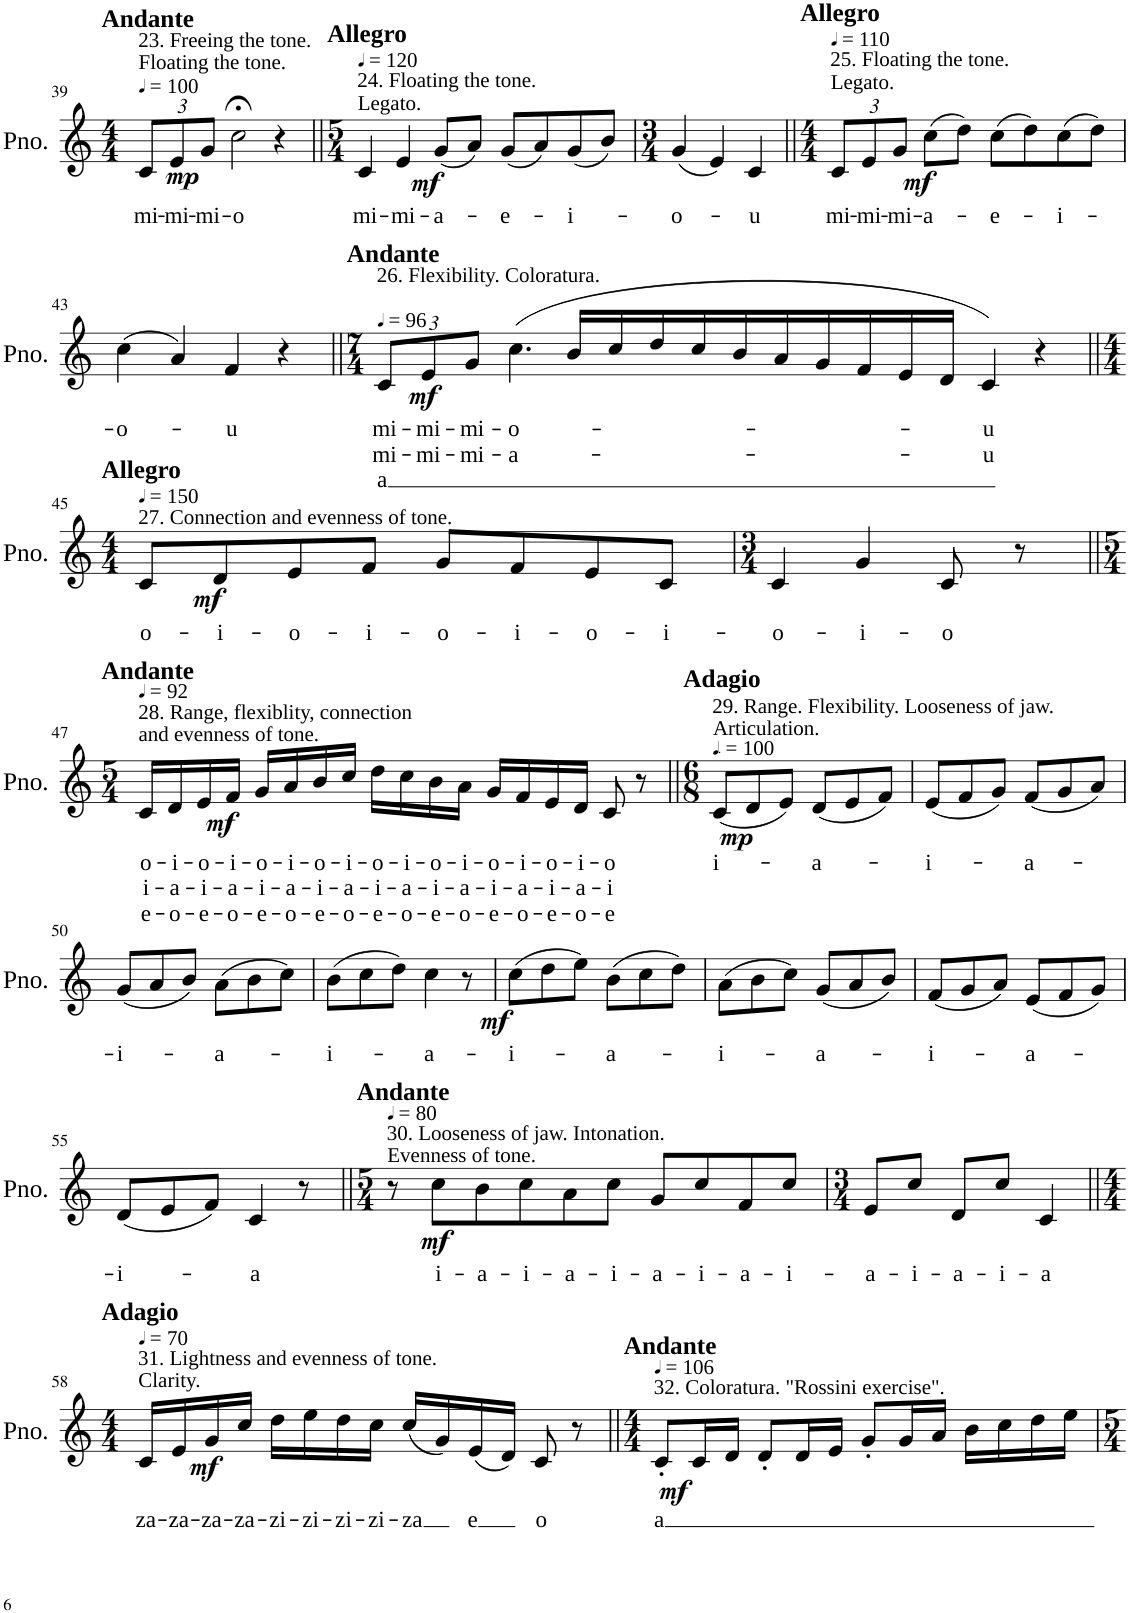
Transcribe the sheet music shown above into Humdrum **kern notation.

**kern	**text	**text	**text	**dynam
*part1	*part1	*part1	*part1	*part1
*staff1	*staff1	*staff1	*staff1	*staff1
*I"Piano	*	*	*	*
*I'Pno.	*	*	*	*
!!LO:PB:g=z
*clefG2	*	*	*	*
*k[]	*	*	*	*
*M4/4	*	*	*	*
*Xbrackettup	*	*	*	*
*MM100	*	*	*	*
=39	=39	=39	=39	=39
!LO:TX:a:B:t=Andante	!	!	!	!
!LO:TX:a:t=23. Freeing the tone.	!	!	!	!
!LO:TX:a:t=Floating the tone.	!	!	!	!
!	!LO:LY:b	!	!	!LO:DY:b
12c/L	mi-	.	.	mp
!	!LO:LY:b	!	!	!
12e/	-mi-	.	.	.
!	!LO:LY:b	!	!	!
12g/J	-mi-	.	.	.
!	!LO:LY:b	!	!	!
2cc;<\	-o	.	.	.
4r	.	.	.	.
=40||	=40||	=40||	=40||	=40||
*M5/4	*	*	*	*
*MM120	*	*	*	*
!LO:TX:a:t=24. Floating the tone.	!	!	!	!
!LO:TX:a:t=Legato.	!	!	!	!
!LO:TX:a:B:t=Allegro	!	!	!	!
!	!LO:LY:b	!	!	!LO:DY:b
4c/	mi-	.	.	mf
!	!LO:LY:b	!	!	!
4e/	-mi-	.	.	.
!	!LO:LY:b	!	!	!
(8g/L	-a-	.	.	.
8a/J)	.	.	.	.
!	!LO:LY:b	!	!	!
(8g/L	-e-	.	.	.
8a/)	.	.	.	.
!	!LO:LY:b	!	!	!
(8g/	-i-	.	.	.
8b/J)	.	.	.	.
=41	=41	=41	=41	=41
*M3/4	*	*	*	*
!	!LO:LY:b	!	!	!
(4g/	-o-	.	.	.
4e/)	.	.	.	.
!	!LO:LY:b	!	!	!
4c/	-u	.	.	.
=42||	=42||	=42||	=42||	=42||
*M4/4	*	*	*	*
*MM110	*	*	*	*
!LO:TX:a:t=25. Floating the tone.	!	!	!	!
!LO:TX:a:t=Legato.	!	!	!	!
!LO:TX:a:B:t=Allegro	!	!	!	!
!	!LO:LY:b	!	!	!LO:DY:b
12c/L	mi-	.	.	mf
!	!LO:LY:b	!	!	!
12e/	-mi-	.	.	.
!	!LO:LY:b	!	!	!
12g/J	-mi-	.	.	.
!	!LO:LY:b	!	!	!
(8cc\L	-a-	.	.	.
8dd\J)	.	.	.	.
!	!LO:LY:b	!	!	!
(8cc\L	-e-	.	.	.
8dd\)	.	.	.	.
!	!LO:LY:b	!	!	!
(8cc\	-i-	.	.	.
8dd\J)	.	.	.	.
!!LO:LB:g=z
=43	=43	=43	=43	=43
!	!LO:LY:b	!	!	!
(4cc\	-o-	.	.	.
4a/)	.	.	.	.
!	!LO:LY:b	!	!	!
4f/	-u	.	.	.
4r	.	.	.	.
=44||	=44||	=44||	=44||	=44||
*M7/4	*	*	*	*
*MM96	*	*	*	*
!LO:TX:a:B:t=Andante	!	!	!	!
!LO:TX:a:t=26. Flexibility. Coloratura.	!	!	!	!
!	!LO:LY:b	!LO:LY:b	!LO:LY:b	!LO:DY:b
12c/L	mi-	mi-	a	mf
!	!LO:LY:b	!LO:LY:b	!	!
12e/	-mi-	-mi-	.	.
!	!LO:LY:b	!LO:LY:b	!	!
12g/J	-mi-	-mi-	.	.
!	!LO:LY:b	!LO:LY:b	!	!
(4.cc\	-o-	-a-	.	.
16b/LL	.	.	.	.
16cc/	.	.	.	.
16dd/	.	.	.	.
16cc/	.	.	.	.
16b/	.	.	.	.
16a/	.	.	.	.
16g/	.	.	.	.
16f/	.	.	.	.
16e/	.	.	.	.
16d/JJ	.	.	.	.
!	!LO:LY:b	!LO:LY:b	!	!
4c/)	-u	-u	.	.
4r	.	.	.	.
!!LO:LB:g=z
=45||	=45||	=45||	=45||	=45||
*M4/4	*	*	*	*
*MM150	*	*	*	*
!LO:TX:a:t=27. Connection and evenness of tone.	!	!	!	!
!LO:TX:a:B:t=Allegro	!	!	!	!
!	!LO:LY:b	!	!	!LO:DY:b
8c/L	o-	.	.	mf
!	!LO:LY:b	!	!	!
8d/	-i-	.	.	.
!	!LO:LY:b	!	!	!
8e/	-o-	.	.	.
!	!LO:LY:b	!	!	!
8f/J	-i-	.	.	.
!	!LO:LY:b	!	!	!
8g/L	-o-	.	.	.
!	!LO:LY:b	!	!	!
8f/	-i-	.	.	.
!	!LO:LY:b	!	!	!
8e/	-o-	.	.	.
!	!LO:LY:b	!	!	!
8c/J	-i-	.	.	.
=46	=46	=46	=46	=46
*M3/4	*	*	*	*
!	!LO:LY:b	!	!	!
4c/	-o-	.	.	.
!	!LO:LY:b	!	!	!
4g/	-i-	.	.	.
!	!LO:LY:b	!	!	!
8c/	-o	.	.	.
8r	.	.	.	.
!!LO:LB:g=z
=47||	=47||	=47||	=47||	=47||
*M5/4	*	*	*	*
*MM92	*	*	*	*
!LO:TX:a:t=28. Range, flexiblity, connection	!	!	!	!
!LO:TX:a:t=and evenness of tone.	!	!	!	!
!LO:TX:a:B:t=Andante	!	!	!	!
!	!LO:LY:b	!LO:LY:b	!LO:LY:b	!LO:DY:b
16c/LL	o-	i-	e-	mf
!	!LO:LY:b	!LO:LY:b	!LO:LY:b	!
16d/	-i-	-a-	-o-	.
!	!LO:LY:b	!LO:LY:b	!LO:LY:b	!
16e/	-o-	-i-	-e-	.
!	!LO:LY:b	!LO:LY:b	!LO:LY:b	!
16f/JJ	-i-	-a-	-o-	.
!	!LO:LY:b	!LO:LY:b	!LO:LY:b	!
16g/LL	-o-	-i-	-e-	.
!	!LO:LY:b	!LO:LY:b	!LO:LY:b	!
16a/	-i-	-a-	-o-	.
!	!LO:LY:b	!LO:LY:b	!LO:LY:b	!
16b/	-o-	-i-	-e-	.
!	!LO:LY:b	!LO:LY:b	!LO:LY:b	!
16cc/JJ	-i-	-a-	-o-	.
!	!LO:LY:b	!LO:LY:b	!LO:LY:b	!
16dd\LL	-o-	-i-	-e-	.
!	!LO:LY:b	!LO:LY:b	!LO:LY:b	!
16cc\	-i-	-a-	-o-	.
!	!LO:LY:b	!LO:LY:b	!LO:LY:b	!
16b\	-o-	-i-	-e-	.
!	!LO:LY:b	!LO:LY:b	!LO:LY:b	!
16a\JJ	-i-	-a-	-o-	.
!	!LO:LY:b	!LO:LY:b	!LO:LY:b	!
16g/LL	-o-	-i-	-e-	.
!	!LO:LY:b	!LO:LY:b	!LO:LY:b	!
16f/	-i-	-a-	-o-	.
!	!LO:LY:b	!LO:LY:b	!LO:LY:b	!
16e/	-o-	-i-	-e-	.
!	!LO:LY:b	!LO:LY:b	!LO:LY:b	!
16d/JJ	-i-	-a-	-o-	.
!	!LO:LY:b	!LO:LY:b	!LO:LY:b	!
8c/	-o	-i	-e	.
8r	.	.	.	.
=48||	=48||	=48||	=48||	=48||
*M6/8	*	*	*	*
*MM150	*	*	*	*
!LO:TX:a:B:t=Adagio	!	!	!	!
!LO:TX:a:t=29. Range. Flexibility. Looseness of jaw.	!	!	!	!
!LO:TX:a:t=Articulation.	!	!	!	!
!	!LO:LY:b	!	!	!LO:DY:b
(8c/L	i-	.	.	mp
8d/	.	.	.	.
8e/J)	.	.	.	.
!	!LO:LY:b	!	!	!
(8d/L	-a-	.	.	.
8e/	.	.	.	.
8f/J)	.	.	.	.
=49	=49	=49	=49	=49
!	!LO:LY:b	!	!	!
(8e/L	-i-	.	.	.
8f/	.	.	.	.
8g/J)	.	.	.	.
!	!LO:LY:b	!	!	!
(8f/L	-a-	.	.	.
8g/	.	.	.	.
8a/J)	.	.	.	.
!!LO:LB:g=z
=50	=50	=50	=50	=50
!	!LO:LY:b	!	!	!
(8g/L	-i-	.	.	.
8a/	.	.	.	.
8b/J)	.	.	.	.
!	!LO:LY:b	!	!	!
(8a\L	-a-	.	.	.
8b\	.	.	.	.
8cc\J)	.	.	.	.
=51	=51	=51	=51	=51
!	!LO:LY:b	!	!	!
(8b\L	-i-	.	.	.
8cc\	.	.	.	.
8dd\J)	.	.	.	.
!	!LO:LY:b	!	!	!
4cc\	-a-	.	.	.
8r	.	.	.	.
=52	=52	=52	=52	=52
!	!LO:LY:b	!	!	!LO:DY:b
(8cc\L	-i-	.	.	mf
8dd\	.	.	.	.
8ee\J)	.	.	.	.
!	!LO:LY:b	!	!	!
(8b\L	-a-	.	.	.
8cc\	.	.	.	.
8dd\J)	.	.	.	.
=53	=53	=53	=53	=53
!	!LO:LY:b	!	!	!
(8a\L	-i-	.	.	.
8b\	.	.	.	.
8cc\J)	.	.	.	.
!	!LO:LY:b	!	!	!
(8g/L	-a-	.	.	.
8a/	.	.	.	.
8b/J)	.	.	.	.
=54	=54	=54	=54	=54
!	!LO:LY:b	!	!	!
(8f/L	-i-	.	.	.
8g/	.	.	.	.
8a/J)	.	.	.	.
!	!LO:LY:b	!	!	!
(8e/L	-a-	.	.	.
8f/	.	.	.	.
8g/J)	.	.	.	.
!!LO:LB:g=z
=55	=55	=55	=55	=55
!	!LO:LY:b	!	!	!
(8d/L	-i-	.	.	.
8e/	.	.	.	.
8f/J)	.	.	.	.
!	!LO:LY:b	!	!	!
4c/	-a	.	.	.
8r	.	.	.	.
=56||	=56||	=56||	=56||	=56||
*M5/4	*	*	*	*
*MM80	*	*	*	*
!LO:TX:a:t=30. Looseness of jaw. Intonation.	!	!	!	!
!LO:TX:a:t=Evenness of tone.	!	!	!	!
!LO:TX:a:B:t=Andante	!	!	!	!
!	!	!	!	!LO:DY:b
8r	.	.	.	mf
!	!LO:LY:b	!	!	!
8cc\L	i-	.	.	.
!	!LO:LY:b	!	!	!
8b\	-a-	.	.	.
!	!LO:LY:b	!	!	!
8cc\	-i-	.	.	.
!	!LO:LY:b	!	!	!
8a\	-a-	.	.	.
!	!LO:LY:b	!	!	!
8cc\J	-i-	.	.	.
!	!LO:LY:b	!	!	!
8g/L	-a-	.	.	.
!	!LO:LY:b	!	!	!
8cc/	-i-	.	.	.
!	!LO:LY:b	!	!	!
8f/	-a-	.	.	.
!	!LO:LY:b	!	!	!
8cc/J	-i-	.	.	.
=57	=57	=57	=57	=57
*M3/4	*	*	*	*
!	!LO:LY:b	!	!	!
8e/L	-a-	.	.	.
!	!LO:LY:b	!	!	!
8cc/J	-i-	.	.	.
!	!LO:LY:b	!	!	!
8d/L	-a-	.	.	.
!	!LO:LY:b	!	!	!
8cc/J	-i-	.	.	.
!	!LO:LY:b	!	!	!
4c/	-a	.	.	.
!!LO:LB:g=z
=58||	=58||	=58||	=58||	=58||
*M4/4	*	*	*	*
*MM70	*	*	*	*
!LO:TX:a:t=31. Lightness and evenness of tone.	!	!	!	!
!LO:TX:a:t=Clarity.	!	!	!	!
!LO:TX:a:B:t=Adagio	!	!	!	!
!	!LO:LY:b	!	!	!LO:DY:b
16c/LL	za-	.	.	mf
!	!LO:LY:b	!	!	!
16e/	-za-	.	.	.
!	!LO:LY:b	!	!	!
16g/	-za-	.	.	.
!	!LO:LY:b	!	!	!
16cc/JJ	-za-	.	.	.
!	!LO:LY:b	!	!	!
16dd\LL	-zi-	.	.	.
!	!LO:LY:b	!	!	!
16ee\	-zi-	.	.	.
!	!LO:LY:b	!	!	!
16dd\	-zi-	.	.	.
!	!LO:LY:b	!	!	!
16cc\JJ	-zi-	.	.	.
!	!LO:LY:b	!	!	!
(16cc/LL	za	.	.	.
16g/)	.	.	.	.
!	!LO:LY:b	!	!	!
(16e/	e	.	.	.
16d/JJ)	.	.	.	.
!	!LO:LY:b	!	!	!
8c/	o	.	.	.
8r	.	.	.	.
=59||	=59||	=59||	=59||	=59||
*M4/4	*	*	*	*
*MM106	*	*	*	*
!LO:TX:a:t=32. Coloratura. "Rossini exercise".	!	!	!	!
!LO:TX:a:B:t=Andante	!	!	!	!
!	!LO:LY:b	!	!	!LO:DY:b
8c'/L	a	.	.	mf
16c/L	.	.	.	.
16d/JJ	.	.	.	.
8d'/L	.	.	.	.
16d/L	.	.	.	.
16e/JJ	.	.	.	.
8g'/L	.	.	.	.
16g/L	.	.	.	.
16a/JJ	.	.	.	.
16b\LL	.	.	.	.
16cc\	.	.	.	.
16dd\	.	.	.	.
16ee\JJ	.	.	.	.
=	=	=	=	=
*-	*-	*-	*-	*-
